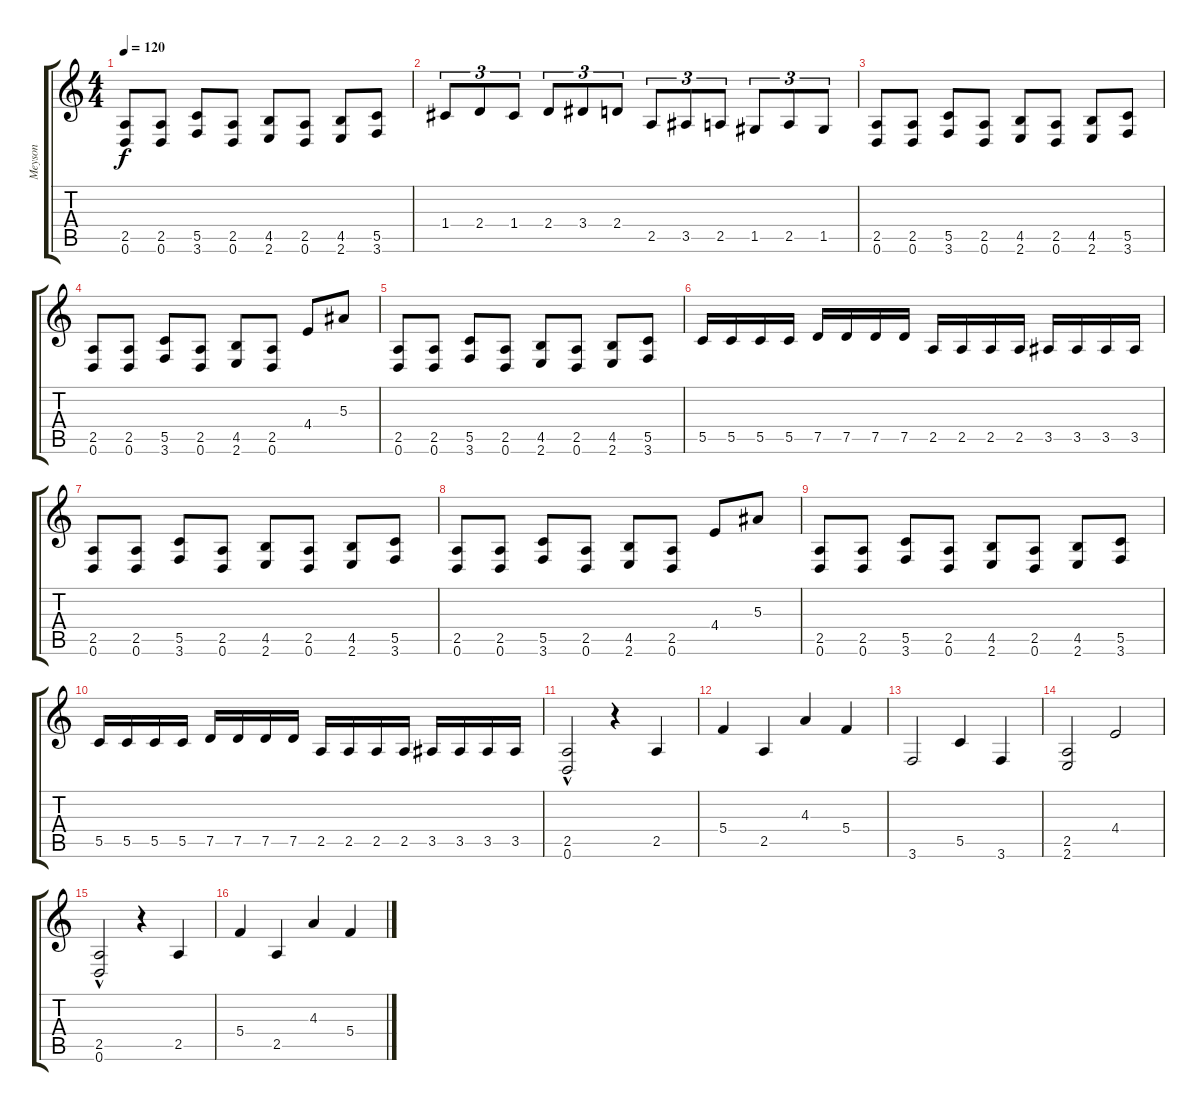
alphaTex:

\track ("Meyson" "Meyson") {instrument distortionguitar}
\staff {score tabs}
\tuning (G3 D3 F3 C3 G2 D2) {hide}
\ts (4 4)
\tempo 120
\clef g2
\ks c
(2.5 0.6).8{dy f} (2.5 0.6).8 (5.5 3.6).8 (2.5 0.6).8 (4.5 2.6).8 (2.5 0.6).8 (4.5 2.6).8 (5.5 3.6).8 |
1.4.8{tu (3 2)} 2.4.8{tu (3 2)} 1.4.8{tu (3 2)} 2.4.8{tu (3 2)} 3.4.8{tu (3 2)} 2.4.8{tu (3 2)} 2.5.8{tu (3 2)} 3.5.8{tu (3 2)} 2.5.8{tu (3 2)} 1.5.8{tu (3 2)} 2.5.8{tu (3 2)} 1.5.8{tu (3 2)} |
(2.5 0.6).8 (2.5 0.6).8 (5.5 3.6).8 (2.5 0.6).8 (4.5 2.6).8 (2.5 0.6).8 (4.5 2.6).8 (5.5 3.6).8 |
(2.5 0.6).8 (2.5 0.6).8 (5.5 3.6).8 (2.5 0.6).8 (4.5 2.6).8 (2.5 0.6).8 4.4.8 5.3.8 |
(2.5 0.6).8 (2.5 0.6).8 (5.5 3.6).8 (2.5 0.6).8 (4.5 2.6).8 (2.5 0.6).8 (4.5 2.6).8 (5.5 3.6).8 |
5.5.16 5.5.16 5.5.16 5.5.16 7.5.16 7.5.16 7.5.16 7.5.16 2.5.16 2.5.16 2.5.16 2.5.16 3.5.16 3.5.16 3.5.16 3.5.16 |
(2.5 0.6).8 (2.5 0.6).8 (5.5 3.6).8 (2.5 0.6).8 (4.5 2.6).8 (2.5 0.6).8 (4.5 2.6).8 (5.5 3.6).8 |
(2.5 0.6).8 (2.5 0.6).8 (5.5 3.6).8 (2.5 0.6).8 (4.5 2.6).8 (2.5 0.6).8 4.4.8 5.3.8 |
(2.5 0.6).8 (2.5 0.6).8 (5.5 3.6).8 (2.5 0.6).8 (4.5 2.6).8 (2.5 0.6).8 (4.5 2.6).8 (5.5 3.6).8 |
5.5.16 5.5.16 5.5.16 5.5.16 7.5.16 7.5.16 7.5.16 7.5.16 2.5.16 2.5.16 2.5.16 2.5.16 3.5.16 3.5.16 3.5.16 3.5.16 |
(2.5{hac} 0.6{hac}).2 r.4 2.5.4 |
5.4.4 2.5.4 4.3.4 5.4.4 |
3.6.2 5.5.4 3.6.4 |
(2.5 2.6).2 4.4.2 |
(2.5{hac} 0.6{hac}).2 r.4 2.5.4 |
5.4.4 2.5.4 4.3.4 5.4.4
